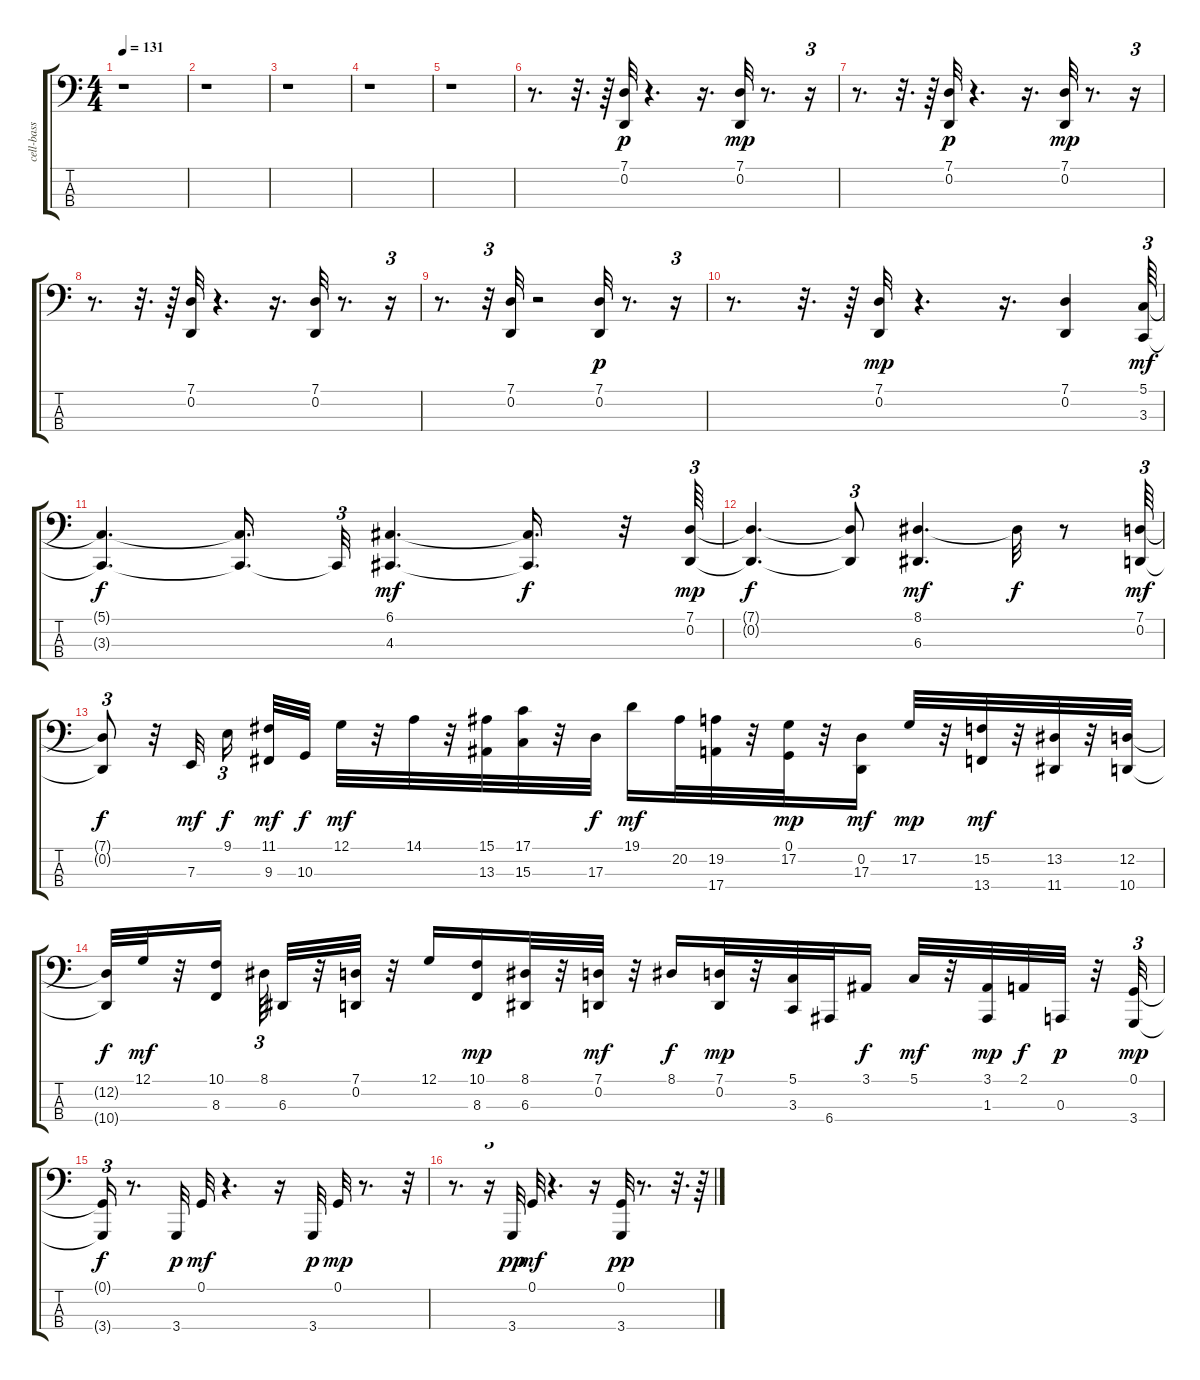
\track ("cell-bass" "cell-bass") {instrument stringensemble2}
\staff {score tabs}
\tuning (G2 D2 A1 E1) {hide}
\ts (4 4)
\tempo 131
\clef f4
\ks c
r.1{dy f} |
r.1 |
r.1 |
r.1 |
r.1 |
r.8{d} r.32{d} r.64 (7.1 0.2).32{dy p instrument pizzicatostrings} r.4{d} r.16{d} (7.1 0.2).32{dy mp} r.8{d} r.16{tu (3 2)} |
r.8{d} r.32{d} r.64 (7.1 0.2).32{dy p} r.4{d} r.16{d} (7.1 0.2).32{dy mp} r.8{d} r.16{tu (3 2)} |
r.8{d} r.32{d} r.64 (7.1 0.2).32 r.4{d} r.16{d} (7.1 0.2).32 r.8{d} r.16{tu (3 2)} |
r.8{d} r.32{tu (3 2)} (7.1 0.2).32 r.2 (7.1 0.2).32{dy p} r.8{d} r.16{tu (3 2)} |
r.8{d} r.32{d} r.64 (7.1 0.2).32{dy mp} r.4{d} r.16{d} (7.1 0.2).4{instrument stringensemble2} (5.1 3.3).64{tu (3 2) dy mf} |
(5.1{t} 3.3{t}).4{d dy f} (5.1{t} 3.3{t}).16{d} 3.3{t}.32{tu (3 2)} (6.1 4.3).4{d dy mf} (6.1{t} 4.3{t}).16{d dy f} r.32 (7.1 0.2).64{tu (3 2) dy mp} |
(7.1{t} 0.2{t}).4{d dy f} (7.1{t} 0.2{t}).8{tu (3 2)} (8.1 6.3).4{d dy mf} 8.1{t}.32{dy f} r.8 (7.1 0.2).64{tu (3 2) dy mf} |
(7.1{t} 0.2{t}).8{tu (3 2) dy f} r.32 7.3.32{dy mf beam splitsecondary} 9.1.16{tu (3 2) dy f beam splitsecondary} (11.1 9.3).32{dy mf} 10.3.32{dy f} 12.1.32{dy mf} r.32 14.1.32 r.32 (15.1 13.3).32 (17.1 15.3).32 r.32 17.3.32{dy f} 19.1.16{dy mf} 20.2.32 (19.2 17.4).32 r.32 (0.1 17.2).32{dy mp} r.32 (0.2 17.3).16{dy mf} 17.2.32{dy mp} r.32 (15.2 13.4).32{dy mf} r.32 (13.2 11.4).32 r.32 (12.2 10.4).32 |
(12.2{t} 10.4{t}).32{dy f} 12.1.32{dy mf} r.32 (10.1 8.3).16{beam splitsecondary} 8.1.64{tu (3 2)} 6.3.32 r.32 (7.1 0.2).32 r.32 12.1.16 (10.1 8.3).16{dy mp} (8.1 6.3).32 r.32 (7.1 0.2).32{dy mf} r.32 8.1.16{dy f} (7.1 0.2).32{dy mp} r.32 (5.1 3.3).32 6.4.32 3.1.16{dy f} 5.1.32{dy mf} r.32 (3.1 1.3).32{dy mp} 2.1.32{dy f} 0.3.32{dy p} r.32 (0.1 3.4).32{tu (3 2) dy mp} |
(0.1{t} 3.4{t}).16{tu (3 2) dy f} r.8{d} 3.4.32{dy p instrument orchestralharp} 0.1.32{dy mf} r.4{d} r.16 3.4.32{dy p} 0.1.32{dy mp} r.8{d} r.32{tu (3 2)} |
r.8{d} r.16{tu (3 2)} 3.4.32{dy pp} 0.1.32{dy mf} r.4{d} r.16 (0.1 3.4).32{dy pp} r.8{d} r.32{d} r.64
